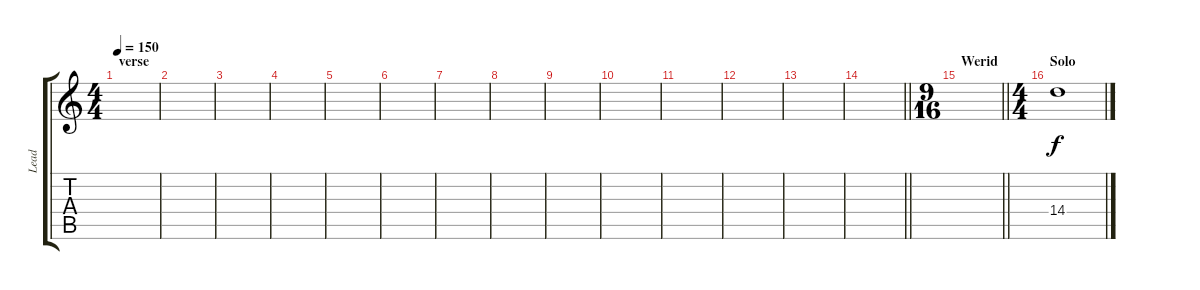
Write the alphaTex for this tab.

\track ("Lead" "Lead") {instrument distortionguitar}
\staff {score tabs}
\tuning (D4 A3 F3 C3 G2 D2) {hide}
\ts (4 4)
\section ("" "verse")
\tempo 150
\clef g2
\ks c
|
|
|
|
|
|
|
|
|
|
|
|
|
\barLineRight lightlight
|
\ts (9 16)
\section ("" "Werid")
\barLineRight lightlight
|
\ts (4 4)
\section ("" "Solo ")
14.4.1
